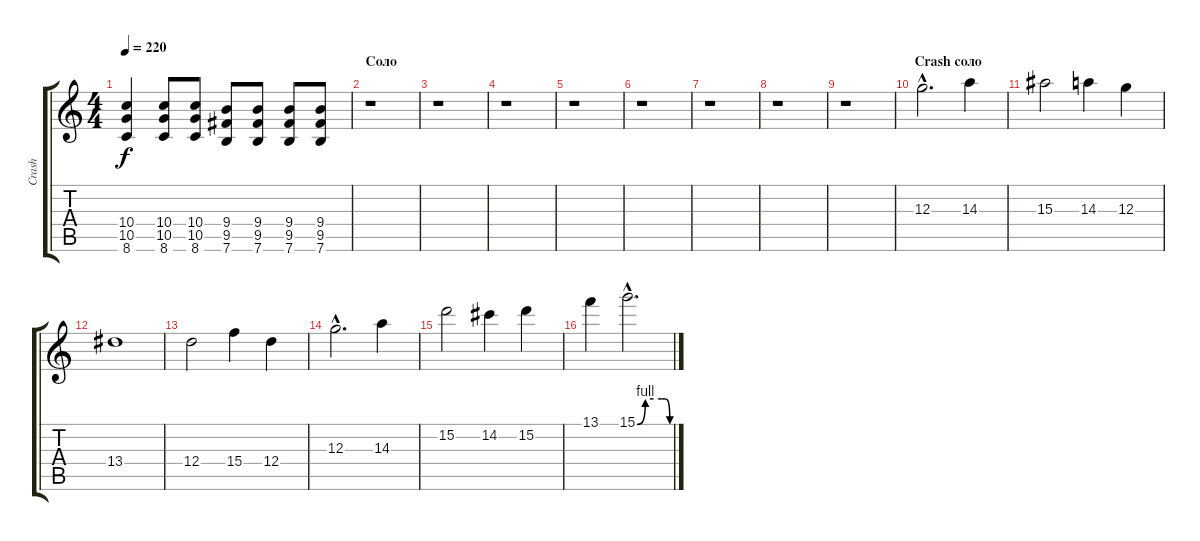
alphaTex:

\track ("Crash" "Crash") {instrument distortionguitar}
\staff {score tabs}
\tuning (E4 B3 G3 D3 A2 E2) {hide}
\ts (4 4)
\tempo 220
\clef g2
\ks c
(10.4 10.5 8.6).4{dy f} (10.4 10.5 8.6).8 (10.4 10.5 8.6).8 (9.4 9.5 7.6).8 (9.4 9.5 7.6).8 (9.4 9.5 7.6).8 (9.4 9.5 7.6).8 |
\section ("" "Соло")
r.1 |
r.1 |
r.1 |
r.1 |
r.1 |
r.1 |
r.1 |
r.1 |
\section ("" "Crash соло")
12.3{hac}.2{d} 14.3.4 |
15.3.2 14.3.4 12.3.4 |
13.4.1 |
12.4.2 15.4.4 12.4.4 |
12.3{hac}.2{d} 14.3.4 |
15.2.2 14.2.4 15.2.4 |
13.1.4 15.1{be (custom 0 0 15 4 30 4 45 4 51 4 60 0) hac}.2{d}
